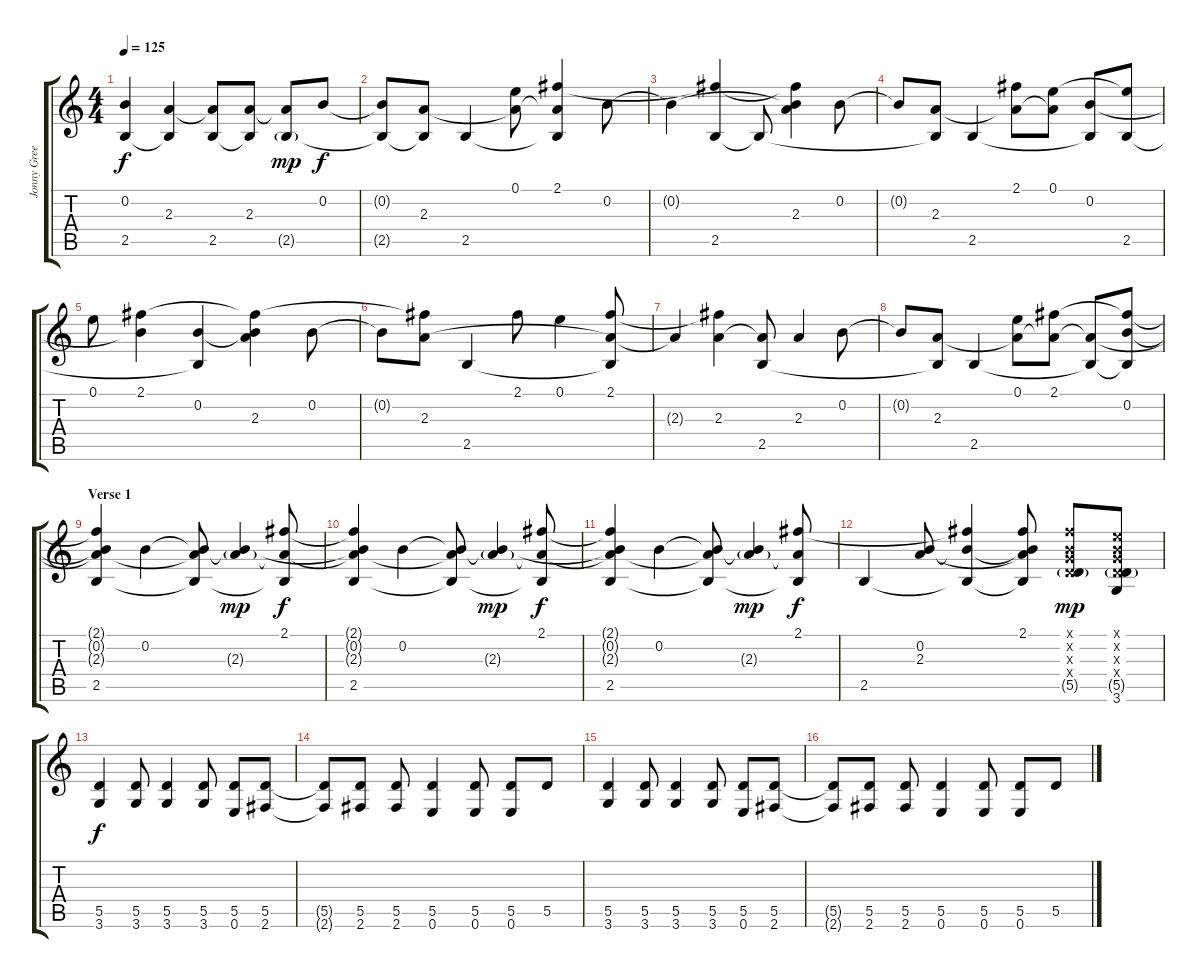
\track ("Jonny Greenwood " "Jonny Gree") {instrument overdrivenguitar}
\staff {score tabs}
\tuning (E4 B3 G3 D3 A2 E2) {hide}
\ts (4 4)
\tempo 125
\clef g2
\ks c
(0.2{t} 2.5).4{dy f} (2.3 2.5{t}).4 (2.3{t} 2.5).8 (2.3 2.5{t}).8 (2.3{t} 2.5{g}).8{dy mp} 0.2.8{dy f} |
(0.2{t} 2.5{t}).8 (2.3 2.5{t}).8 2.5.4 (0.1 2.3{t}).8 (2.1 2.3{t} 2.5{t}).4 0.2.8 |
0.2{t}.4 (2.1{t} 2.5).4 2.5{t}.8 (2.1{t} 0.2{t} 2.3).4 0.2.8 |
0.2{t}.8 (2.3 2.5{t}).8 2.5.4 (2.1 2.3{t}).8 (0.1 2.3{t}).8 (0.2 2.5{t}).8 (0.1{t} 2.5).8 |
0.1.8 (2.1 0.2{t}).4 (0.2 2.5{t}).4 (2.1{t} 0.2{t} 2.3).4 0.2.8 |
0.2{t}.8 (2.1{t} 2.3).8 2.5.4 2.1.8 0.1.4 (2.1 2.3{t} 2.5{t}).8 |
2.3{t}.4 (2.1{t} 2.3).4 (2.3{t} 2.5).8 2.3.4 0.2.8 |
0.2{t}.8 (2.3 2.5{t}).8 2.5.4 (0.1 2.3{t}).8 (2.1 2.3{t}).8 (2.3{t} 2.5{t}).8 (2.1{t} 0.2 2.5{t}).8 |
\section ("" "Verse 1")
(2.1{t} 0.2{t} 2.3{t} 2.5).4 0.2.4 (0.2{t} 2.3{t} 2.5{t}).8 (0.2{t} 2.3{g}).4{dy mp} (2.1 2.3{t} 2.5{t}).8{dy f} |
(2.1{t} 0.2{t} 2.3{t} 2.5).4 0.2.4 (0.2{t} 2.3{t} 2.5{t}).8 (0.2{t} 2.3{g}).4{dy mp} (2.1 2.3{t} 2.5{t}).8{dy f} |
(2.1{t} 0.2{t} 2.3{t} 2.5).4 0.2.4 (0.2{t} 2.3{t} 2.5{t}).8 (0.2{t} 2.3{g}).4{dy mp} (2.1 2.3{t} 2.5{t}).8{dy f} |
2.5.4 (0.2 2.3).8 (2.1{t} 0.2{t} 2.5{t}).4 (2.1 0.2{t} 2.3{t} 2.5{t}).8 (2.1{x} 0.2{x} 0.3{x} 0.4{x} 5.5{g}).8{dy mp} (0.1{x} 0.2{x} 0.3{x} 0.4{x} 5.5{g} 3.6).8 |
(5.5 3.6).4{dy f} (5.5 3.6).8 (5.5 3.6).4 (5.5 3.6).8 (5.5 0.6).8 (5.5 2.6).8 |
(5.5{t} 2.6{t}).8 (5.5 2.6).8 (5.5 2.6).8 (5.5 0.6).4 (5.5 0.6).8 (5.5 0.6).8 5.5.8 |
(5.5 3.6).4 (5.5 3.6).8 (5.5 3.6).4 (5.5 3.6).8 (5.5 0.6).8 (5.5 2.6).8 |
(5.5{t} 2.6{t}).8 (5.5 2.6).8 (5.5 2.6).8 (5.5 0.6).4 (5.5 0.6).8 (5.5 0.6).8 5.5.8
